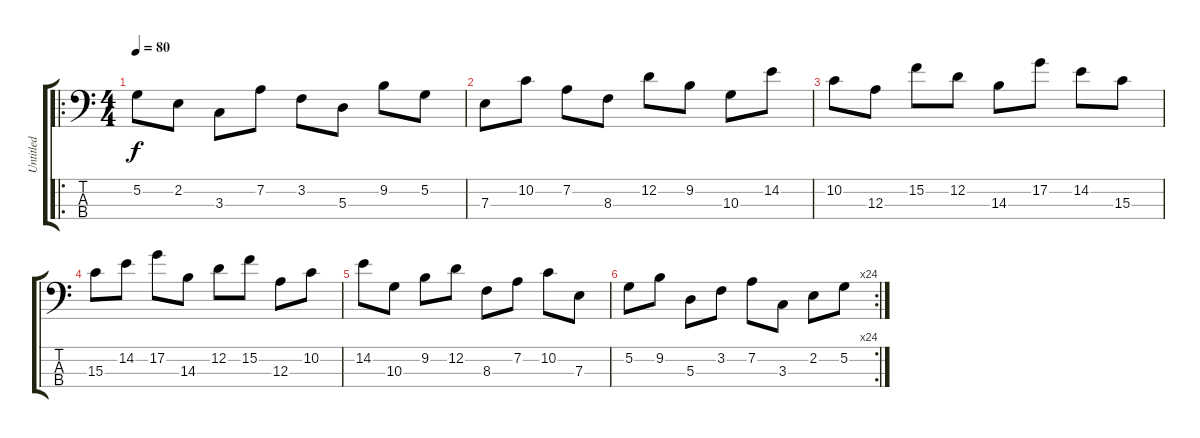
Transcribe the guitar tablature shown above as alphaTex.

\track ("Untitled" "Untitled") {instrument electricbassfinger}
\staff {score tabs}
\tuning (G2 D2 A1 E1) {hide}
\ro
\ts (4 4)
\tempo 80
\clef f4
\ks c
5.2.8{dy f instrument electricbassfinger} 2.2.8 3.3.8 7.2.8 3.2.8 5.3.8 9.2.8 5.2.8 |
7.3.8 10.2.8 7.2.8 8.3.8 12.2.8 9.2.8 10.3.8 14.2.8 |
10.2.8 12.3.8 15.2.8 12.2.8 14.3.8 17.2.8 14.2.8 15.3.8 |
15.3.8 14.2.8 17.2.8 14.3.8 12.2.8 15.2.8 12.3.8 10.2.8 |
14.2.8 10.3.8 9.2.8 12.2.8 8.3.8 7.2.8 10.2.8 7.3.8 |
\rc 24
5.2.8 9.2.8 5.3.8 3.2.8 7.2.8 3.3.8 2.2.8 5.2.8
